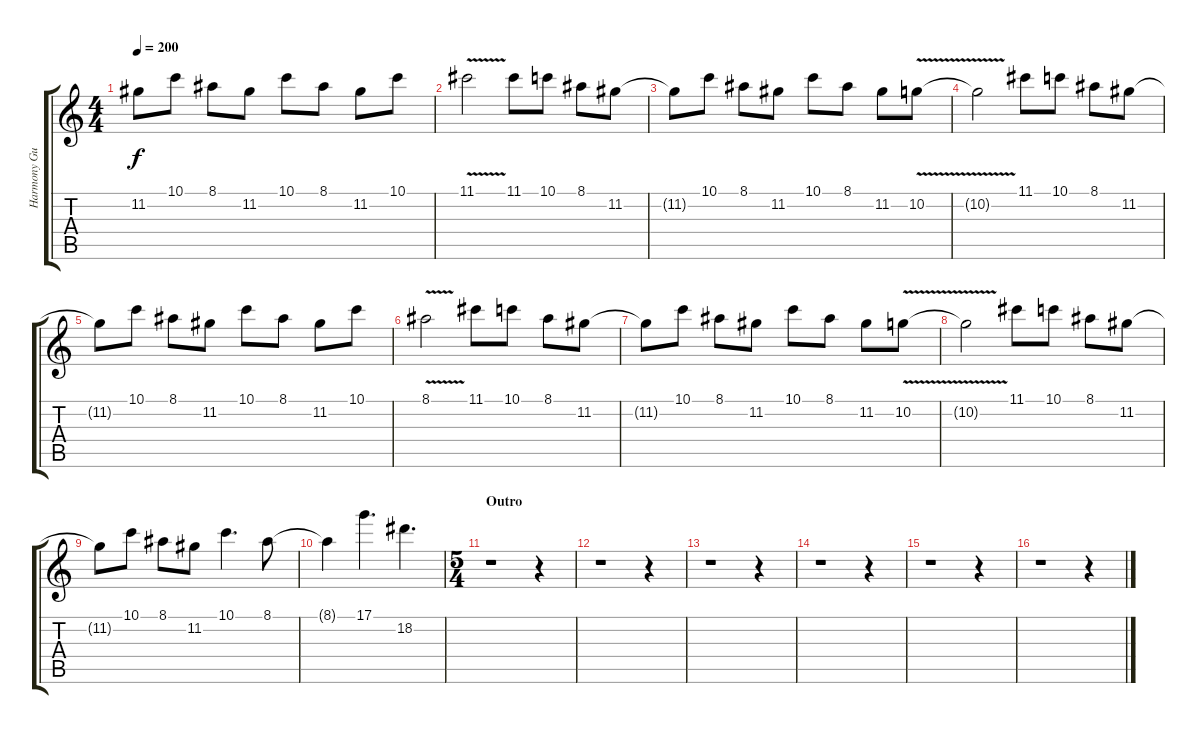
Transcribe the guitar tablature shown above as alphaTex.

\track ("Harmony Guitar" "Harmony Gu") {instrument distortionguitar}
\staff {score tabs}
\tuning (D4 A3 F3 C3 G2 D2) {hide}
\ts (4 4)
\tempo 200
\clef g2
\ks c
11.2{t}.8{dy f} 10.1.8 8.1.8 11.2.8 10.1.8 8.1.8 11.2.8 10.1.8 |
11.1{v}.2 11.1.8 10.1.8 8.1.8 11.2.8 |
11.2{t}.8 10.1.8 8.1.8 11.2.8 10.1.8 8.1.8 11.2.8 10.2{v}.8 |
10.2{t}.2 11.1.8 10.1.8 8.1.8 11.2.8 |
11.2{t}.8 10.1.8 8.1.8 11.2.8 10.1.8 8.1.8 11.2.8 10.1.8 |
8.1{v}.2 11.1.8 10.1.8 8.1.8 11.2.8 |
11.2{t}.8 10.1.8 8.1.8 11.2.8 10.1.8 8.1.8 11.2.8 10.2{v}.8 |
10.2{t}.2 11.1.8 10.1.8 8.1.8 11.2.8 |
11.2{t}.8 10.1.8 8.1.8 11.2.8 10.1.4{d} 8.1.8 |
8.1{t}.4 17.1.4{d} 18.2.4{d} |
\ts (5 4)
\section ("" "Outro")
r.1 r.4 |
r.1 r.4 |
r.1 r.4 |
r.1 r.4 |
r.1 r.4 |
r.1 r.4
